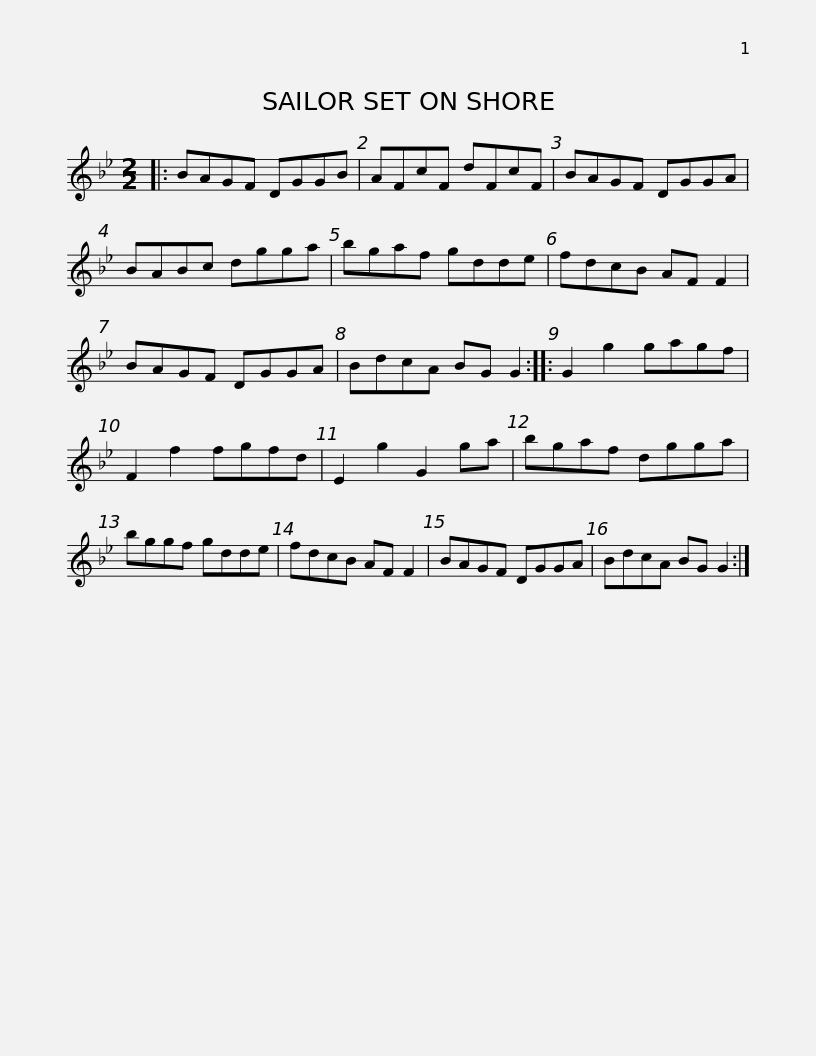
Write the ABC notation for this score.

X:1
L:1/8
M:2/2
I:linebreak $
K:Gmin
V:1 treble
V:1
|: BAGF DGGB | AFcF dFcF | BAGF DGGA | BABc dgga | bgaf gdde |$ %5
 fdcB AF F2 | BAGF DGGA | BdcA BG G2 :: G2 g2 gagf | F2 f2 fgfd | %10
 E2 g2 G2 ga |$ bgaf dgga | bggf gdde | fdcB AF F2 | BAGF DGGA | %15
 BdcA BG G2 :| %16
